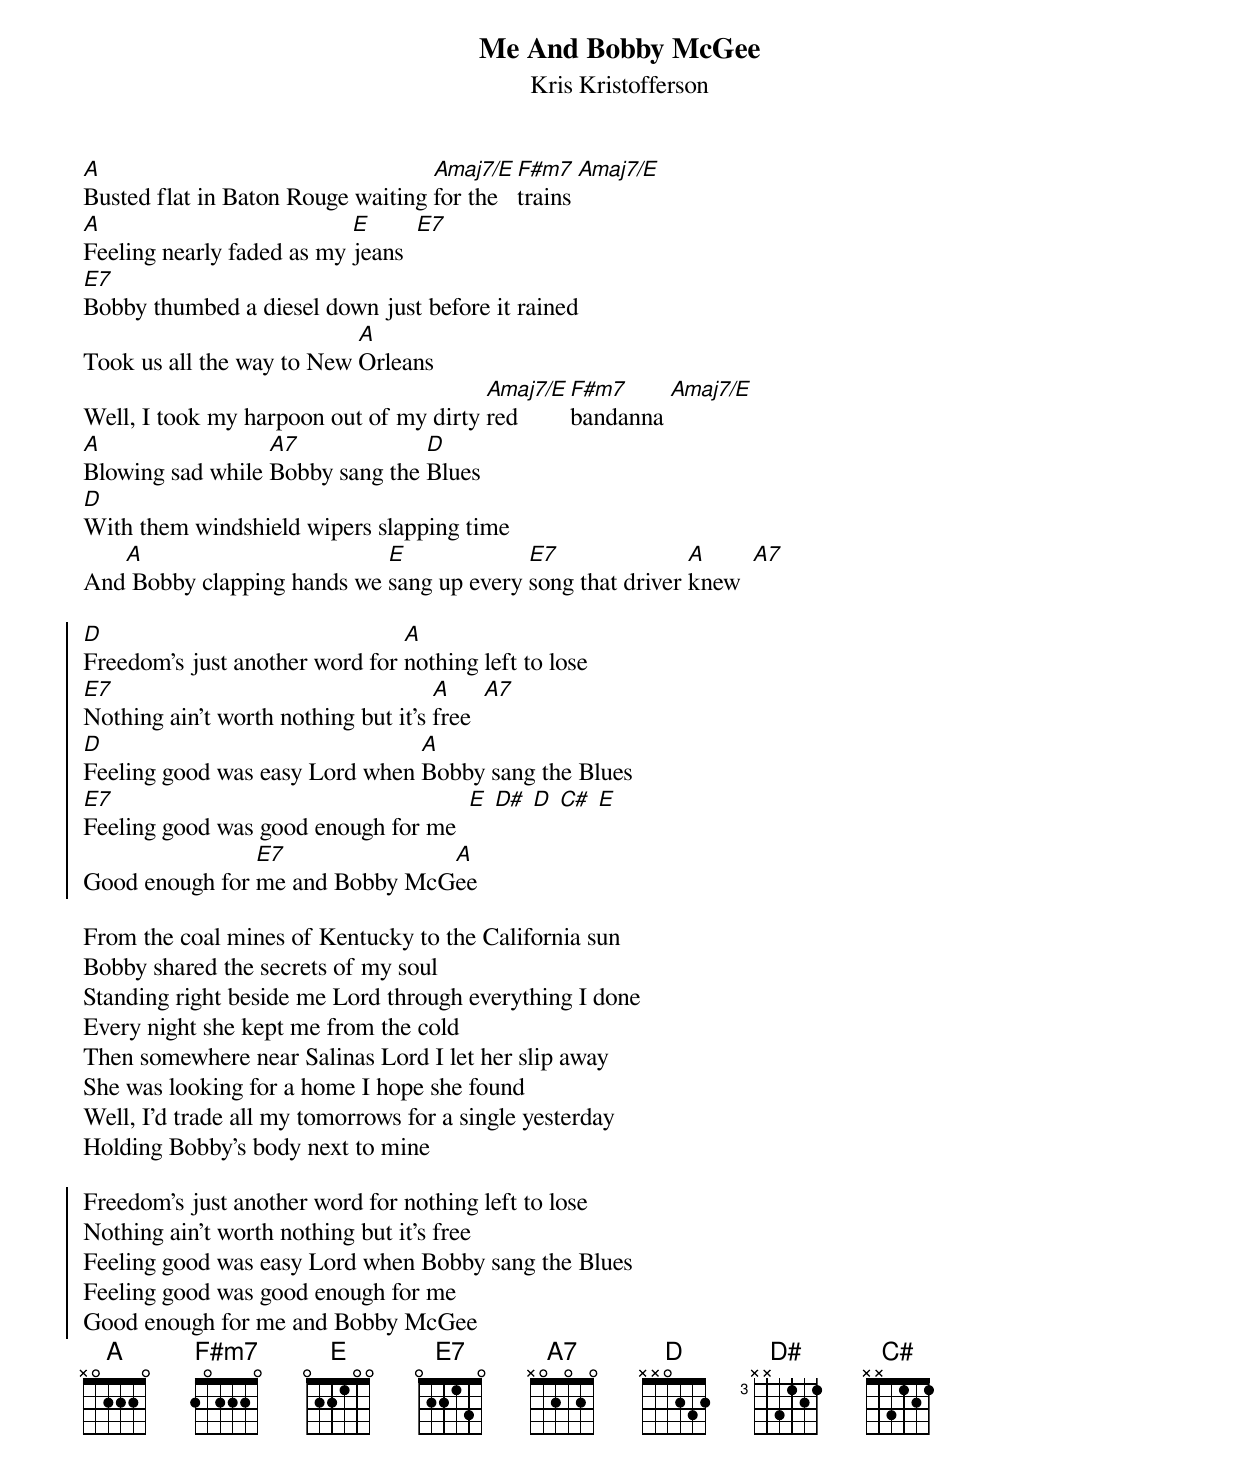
{t:Me And Bobby McGee}
{st:Kris Kristofferson}

[A]Busted flat in Baton Rouge waiting [Amaj7/E]for the [F#m7]trains [Amaj7/E]
[A]Feeling nearly faded as my [E]jeans  [E7]
[E7]Bobby thumbed a diesel down just before it rained
Took us all the way to New [A]Orleans
Well, I took my harpoon out of my dirty [Amaj7/E]red [F#m7]bandanna [Amaj7/E]
[A]Blowing sad while [A7]Bobby sang the [D]Blues
[D]With them windshield wipers slapping time
And[A] Bobby clapping hands we [E]sang up every [E7]song that driver [A]knew  [A7]

{soc}
[D]Freedom's just another word for [A]nothing left to lose
[E7]Nothing ain't worth nothing but it's [A]free  [A7]
[D]Feeling good was easy Lord when [A]Bobby sang the Blues
[E7]Feeling good was good enough for me  [E] [D#] [D] [C#] [E]
Good enough for [E7]me and Bobby McG[A]ee
{eoc}

From the coal mines of Kentucky to the California sun
Bobby shared the secrets of my soul
Standing right beside me Lord through everything I done
Every night she kept me from the cold
Then somewhere near Salinas Lord I let her slip away
She was looking for a home I hope she found
Well, I'd trade all my tomorrows for a single yesterday
Holding Bobby's body next to mine

{soc}
Freedom's just another word for nothing left to lose
Nothing ain't worth nothing but it's free
Feeling good was easy Lord when Bobby sang the Blues
Feeling good was good enough for me
Good enough for me and Bobby McGee
{eoc}
